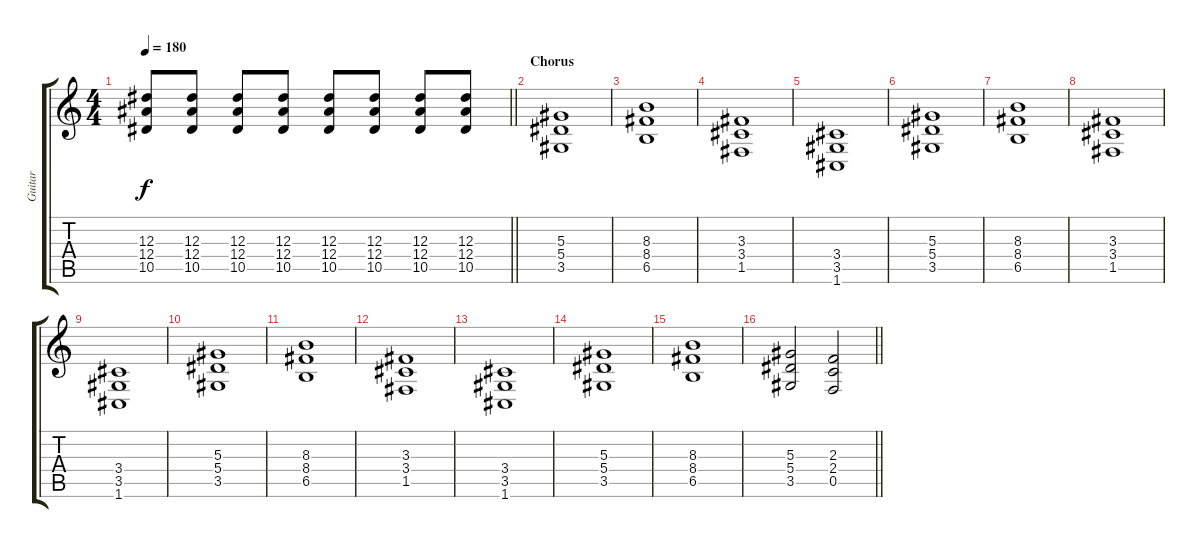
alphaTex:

\track ("Guitar" "Guitar") {instrument distortionguitar}
\staff {score tabs}
\tuning (C4 G3 Eb3 Bb2 F2 C2) {hide}
\ts (4 4)
\tempo 180
\clef g2
\barLineRight lightlight
\ks c
(12.3 12.4 10.5).8{dy f} (12.3 12.4 10.5).8 (12.3 12.4 10.5).8 (12.3 12.4 10.5).8 (12.3 12.4 10.5).8 (12.3 12.4 10.5).8 (12.3 12.4 10.5).8 (12.3 12.4 10.5).8 |
\section ("" "Chorus")
(5.3 5.4 3.5).1 |
(8.3 8.4 6.5).1 |
(3.3 3.4 1.5).1 |
(3.4 3.5 1.6).1 |
(5.3 5.4 3.5).1 |
(8.3 8.4 6.5).1 |
(3.3 3.4 1.5).1 |
(3.4 3.5 1.6).1 |
(5.3 5.4 3.5).1 |
(8.3 8.4 6.5).1 |
(3.3 3.4 1.5).1 |
(3.4 3.5 1.6).1 |
(5.3 5.4 3.5).1 |
(8.3 8.4 6.5).1 |
\barLineRight lightlight
(5.3 5.4 3.5).2 (2.3 2.4 0.5).2
